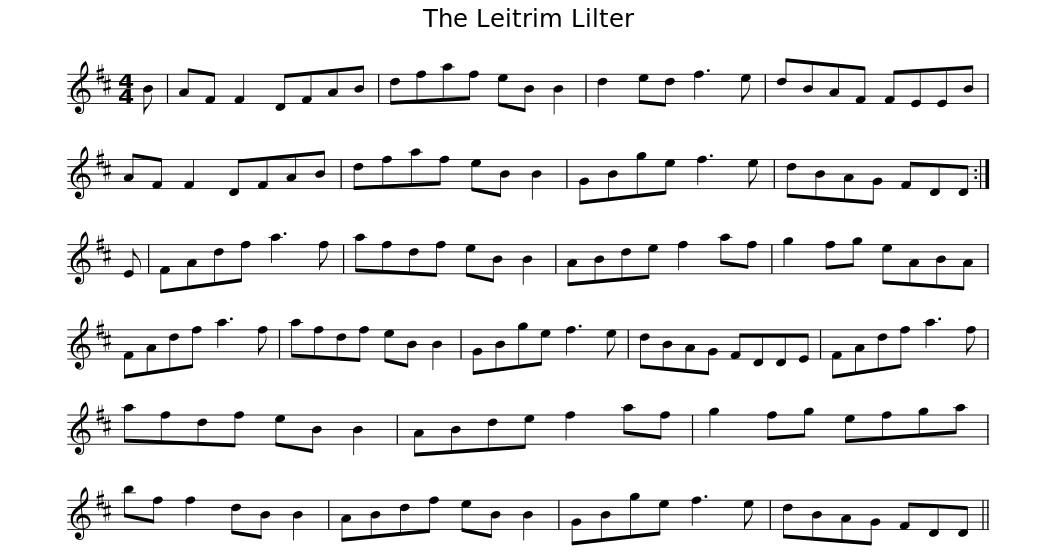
X:1
L:1/8
M:4/4
I:linebreak $
K:D
V:1 treble
V:1
 B | AF F2 DFAB | dfaf eB B2 | d2 ed f3 e | dBAF FEEB | %5
 AF F2 DFAB | dfaf eB B2 |$ GBge f3 e | dBAG FDD :| E | %10
 FAdf a3 f | afdf eB B2 | ABde f2 af | g2 fg eABA |$ FAdf a3 f | %15
 afdf eB B2 | GBge f3 e | dBAG FDDE | FAdf a3 f | afdf eB B2 |$ %20
 ABde f2 af | g2 fg efga | bf f2 dB B2 | ABdf eB B2 | GBge f3 e | %25
 dBAG FDD || %26
